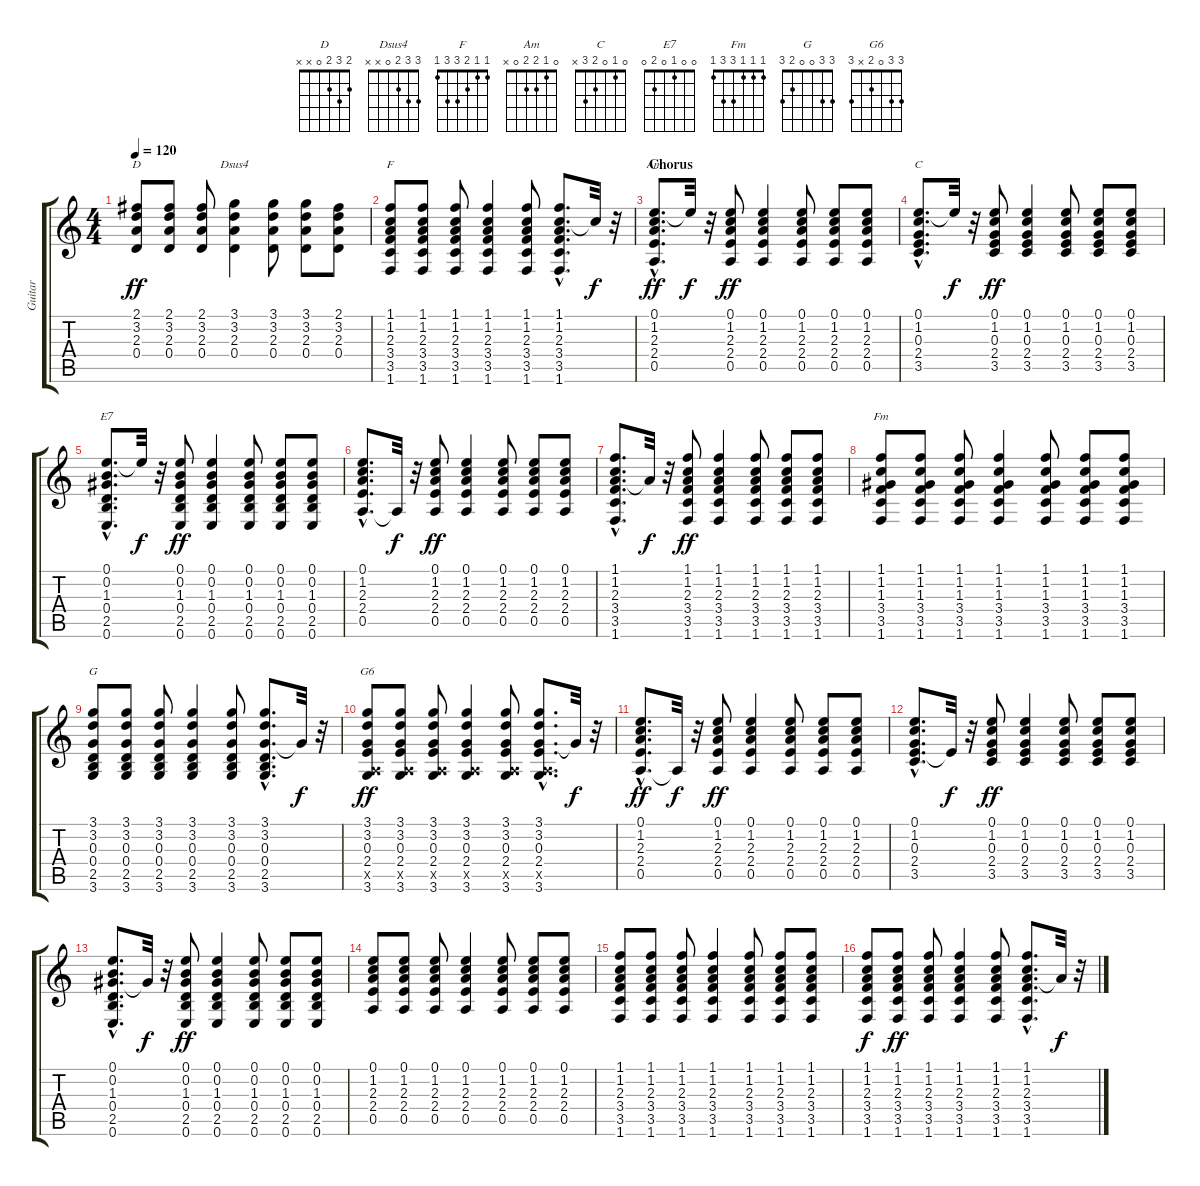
\track ("Guitar" "Guitar") {instrument acousticguitarsteel}
\staff {score tabs}
\tuning (E4 B3 G3 D3 A2 E2) {hide}
\chord ("D" 2 3 2 0 x x)
\chord ("Dsus4" 3 3 2 0 x x)
\chord ("F" 1 1 2 3 3 1)
\chord ("Am" 0 1 2 2 0 x)
\chord ("C" 0 1 0 2 3 x)
\chord ("E7" 0 0 1 0 2 0)
\chord ("Fm" 1 1 1 3 3 1)
\chord ("G" 3 3 0 0 2 3)
\chord ("G6" 3 3 0 2 x 3)
\ts (4 4)
\tempo 120
\clef g2
\ks c
(2.1 3.2 2.3 0.4).8{ch "D" dy ff} (2.1 3.2 2.3 0.4).8 (2.1 3.2 2.3 0.4).8 (3.1 3.2 2.3 0.4).4{ch "Dsus4"} (3.1 3.2 2.3 0.4).8 (3.1 3.2 2.3 0.4).8 (2.1 3.2 2.3 0.4).8 |
(1.1 1.2 2.3 3.4 3.5 1.6).8{ch "F"} (1.1 1.2 2.3 3.4 3.5 1.6).8 (1.1 1.2 2.3 3.4 3.5 1.6).8 (1.1 1.2 2.3 3.4 3.5 1.6).4 (1.1 1.2 2.3 3.4 3.5 1.6).8 (1.1{hac} 1.2{hac} 2.3{hac} 3.4{hac} 3.5{hac} 1.6{hac}).8{d} 1.2{t}.32{dy f} r.32 |
\section ("" "Chorus")
(0.1{hac} 1.2{hac} 2.3{hac} 2.4{hac} 0.5{hac}).8{d ch "Am" dy ff} 0.1{t}.32{dy f} r.32 (0.1 1.2 2.3 2.4 0.5).8{dy ff} (0.1 1.2 2.3 2.4 0.5).4 (0.1 1.2 2.3 2.4 0.5).8 (0.1 1.2 2.3 2.4 0.5).8 (0.1 1.2 2.3 2.4 0.5).8 |
(0.1{hac} 1.2{hac} 0.3{hac} 2.4{hac} 3.5{hac}).8{d ch "C"} 0.1{t}.32{dy f} r.32 (0.1 1.2 0.3 2.4 3.5).8{dy ff} (0.1 1.2 0.3 2.4 3.5).4 (0.1 1.2 0.3 2.4 3.5).8 (0.1 1.2 0.3 2.4 3.5).8 (0.1 1.2 0.3 2.4 3.5).8 |
(0.1{hac} 0.2{hac} 1.3{hac} 0.4{hac} 2.5{hac} 0.6{hac}).8{d ch "E7"} 0.1{t}.32{dy f} r.32 (0.1 0.2 1.3 0.4 2.5 0.6).8{dy ff} (0.1 0.2 1.3 0.4 2.5 0.6).4 (0.1 0.2 1.3 0.4 2.5 0.6).8 (0.1 0.2 1.3 0.4 2.5 0.6).8 (0.1 0.2 1.3 0.4 2.5 0.6).8 |
(0.1{hac} 1.2{hac} 2.3{hac} 2.4{hac} 0.5{hac}).8{d} 0.5{t}.32{dy f} r.32 (0.1 1.2 2.3 2.4 0.5).8{dy ff} (0.1 1.2 2.3 2.4 0.5).4 (0.1 1.2 2.3 2.4 0.5).8 (0.1 1.2 2.3 2.4 0.5).8 (0.1 1.2 2.3 2.4 0.5).8 |
(1.1{hac} 1.2{hac} 2.3{hac} 3.4{hac} 3.5{hac} 1.6{hac}).8{d} 2.3{t}.32{dy f} r.32 (1.1 1.2 2.3 3.4 3.5 1.6).8{dy ff} (1.1 1.2 2.3 3.4 3.5 1.6).4 (1.1 1.2 2.3 3.4 3.5 1.6).8 (1.1 1.2 2.3 3.4 3.5 1.6).8 (1.1 1.2 2.3 3.4 3.5 1.6).8 |
(1.1 1.2 1.3 3.4 3.5 1.6).8{ch "Fm"} (1.1 1.2 1.3 3.4 3.5 1.6).8 (1.1 1.2 1.3 3.4 3.5 1.6).8 (1.1 1.2 1.3 3.4 3.5 1.6).4 (1.1 1.2 1.3 3.4 3.5 1.6).8 (1.1 1.2 1.3 3.4 3.5 1.6).8 (1.1 1.2 1.3 3.4 3.5 1.6).8 |
(3.1 3.2 0.3 0.4 2.5 3.6).8{ch "G"} (3.1 3.2 0.3 0.4 2.5 3.6).8 (3.1 3.2 0.3 0.4 2.5 3.6).8 (3.1 3.2 0.3 0.4 2.5 3.6).4 (3.1 3.2 0.3 0.4 2.5 3.6).8 (3.1{hac} 3.2{hac} 0.3{hac} 0.4{hac} 2.5{hac} 3.6{hac}).8{d} 0.3{t}.32{dy f} r.32 |
(3.1 3.2 0.3 2.4 0.5{x} 3.6).8{ch "G6" dy ff} (3.1 3.2 0.3 2.4 0.5{x} 3.6).8 (3.1 3.2 0.3 2.4 0.5{x} 3.6).8 (3.1 3.2 0.3 2.4 0.5{x} 3.6).4 (3.1 3.2 0.3 2.4 0.5{x} 3.6).8 (3.1{hac} 3.2{hac} 0.3{hac} 2.4{hac} 0.5{hac x} 3.6{hac}).8{d} 0.3{t}.32{dy f} r.32 |
(0.1{hac} 1.2{hac} 2.3{hac} 2.4{hac} 0.5{hac}).8{d dy ff} 0.5{t}.32{dy f} r.32 (0.1 1.2 2.3 2.4 0.5).8{dy ff} (0.1 1.2 2.3 2.4 0.5).4 (0.1 1.2 2.3 2.4 0.5).8 (0.1 1.2 2.3 2.4 0.5).8 (0.1 1.2 2.3 2.4 0.5).8 |
(0.1{hac} 1.2{hac} 0.3{hac} 2.4{hac} 3.5{hac}).8{d} 2.4{t}.32{dy f} r.32 (0.1 1.2 0.3 2.4 3.5).8{dy ff} (0.1 1.2 0.3 2.4 3.5).4 (0.1 1.2 0.3 2.4 3.5).8 (0.1 1.2 0.3 2.4 3.5).8 (0.1 1.2 0.3 2.4 3.5).8 |
(0.1{hac} 0.2{hac} 1.3{hac} 0.4{hac} 2.5{hac} 0.6{hac}).8{d} 1.3{t}.32{dy f} r.32 (0.1 0.2 1.3 0.4 2.5 0.6).8{dy ff} (0.1 0.2 1.3 0.4 2.5 0.6).4 (0.1 0.2 1.3 0.4 2.5 0.6).8 (0.1 0.2 1.3 0.4 2.5 0.6).8 (0.1 0.2 1.3 0.4 2.5 0.6).8 |
(0.1 1.2 2.3 2.4 0.5).8 (0.1 1.2 2.3 2.4 0.5).8 (0.1 1.2 2.3 2.4 0.5).8 (0.1 1.2 2.3 2.4 0.5).4 (0.1 1.2 2.3 2.4 0.5).8 (0.1 1.2 2.3 2.4 0.5).8 (0.1 1.2 2.3 2.4 0.5).8 |
(1.1 1.2 2.3 3.4 3.5 1.6).8 (1.1 1.2 2.3 3.4 3.5 1.6).8 (1.1 1.2 2.3 3.4 3.5 1.6).8 (1.1 1.2 2.3 3.4 3.5 1.6).4 (1.1 1.2 2.3 3.4 3.5 1.6).8 (1.1 1.2 2.3 3.4 3.5 1.6).8 (1.1 1.2 2.3 3.4 3.5 1.6).8 |
(1.1 1.2 2.3 3.4 3.5 1.6).8{dy f} (1.1 1.2 2.3 3.4 3.5 1.6).8{dy ff} (1.1 1.2 2.3 3.4 3.5 1.6).8 (1.1 1.2 2.3 3.4 3.5 1.6).4 (1.1 1.2 2.3 3.4 3.5 1.6).8 (1.1{hac} 1.2{hac} 2.3{hac} 3.4{hac} 3.5{hac} 1.6{hac}).8{d} 2.3{t}.32{dy f} r.32
